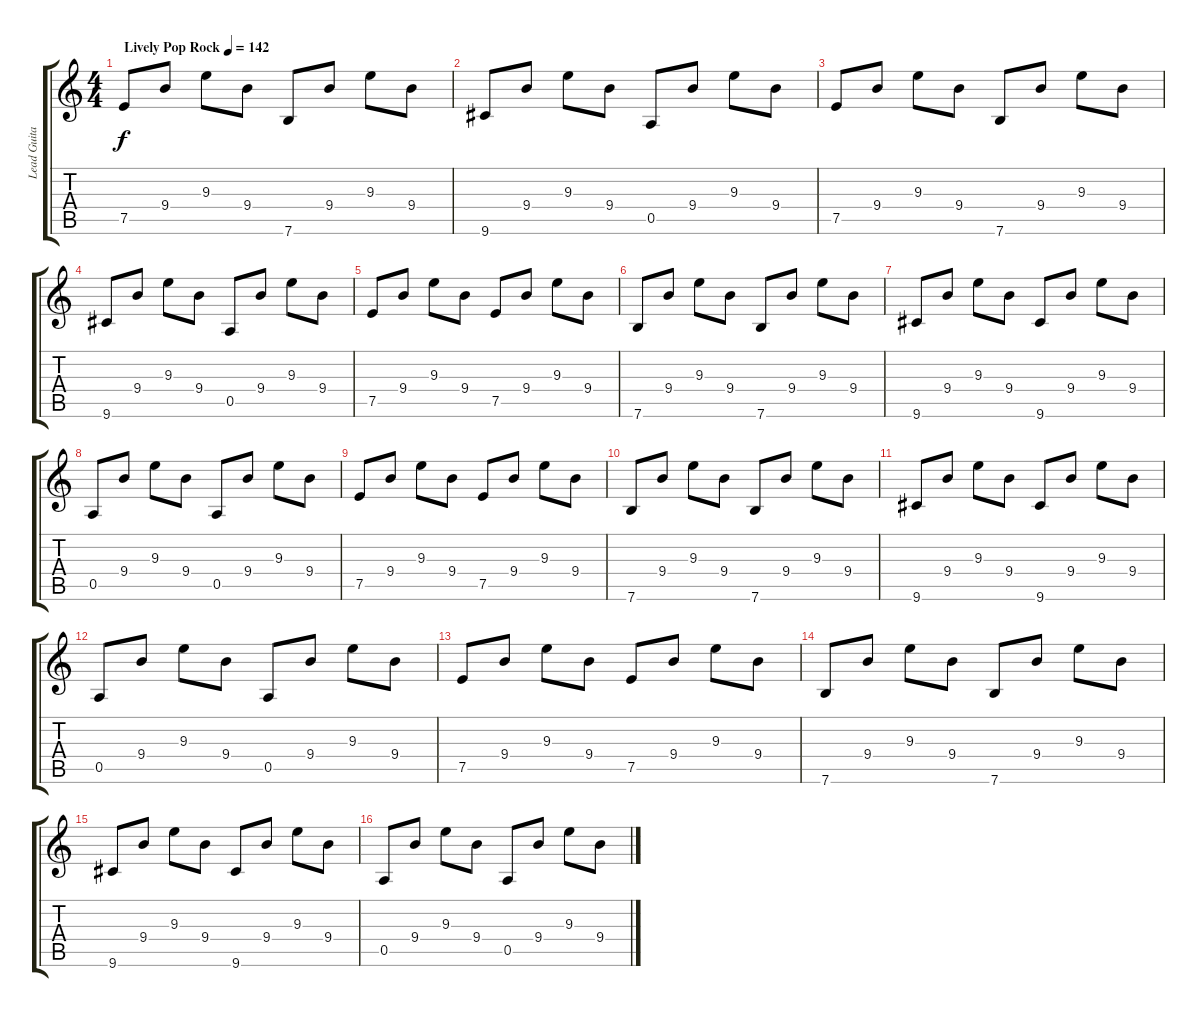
\track ("Lead Guitar" "Lead Guita") {instrument electricguitarclean}
\staff {score tabs}
\tuning (E4 B3 G3 D3 A2 E2) {hide}
\ts (4 4)
\tempo (142 "Lively Pop Rock")
\clef g2
\ks c
7.5.8{dy f instrument electricguitarclean} 9.4.8 9.3.8 9.4.8 7.6.8 9.4.8 9.3.8 9.4.8 |
9.6.8 9.4.8 9.3.8 9.4.8 0.5.8 9.4.8 9.3.8 9.4.8 |
7.5.8 9.4.8 9.3.8 9.4.8 7.6.8 9.4.8 9.3.8 9.4.8 |
9.6.8 9.4.8 9.3.8 9.4.8 0.5.8 9.4.8 9.3.8 9.4.8 |
7.5.8 9.4.8 9.3.8 9.4.8 7.5.8 9.4.8 9.3.8 9.4.8 |
7.6.8 9.4.8 9.3.8 9.4.8 7.6.8 9.4.8 9.3.8 9.4.8 |
9.6.8 9.4.8 9.3.8 9.4.8 9.6.8 9.4.8 9.3.8 9.4.8 |
0.5.8 9.4.8 9.3.8 9.4.8 0.5.8 9.4.8 9.3.8 9.4.8 |
7.5.8 9.4.8 9.3.8 9.4.8 7.5.8 9.4.8 9.3.8 9.4.8 |
7.6.8 9.4.8 9.3.8 9.4.8 7.6.8 9.4.8 9.3.8 9.4.8 |
9.6.8 9.4.8 9.3.8 9.4.8 9.6.8 9.4.8 9.3.8 9.4.8 |
0.5.8 9.4.8 9.3.8 9.4.8 0.5.8 9.4.8 9.3.8 9.4.8 |
7.5.8 9.4.8 9.3.8 9.4.8 7.5.8 9.4.8 9.3.8 9.4.8 |
7.6.8 9.4.8 9.3.8 9.4.8 7.6.8 9.4.8 9.3.8 9.4.8 |
9.6.8 9.4.8 9.3.8 9.4.8 9.6.8 9.4.8 9.3.8 9.4.8 |
0.5.8 9.4.8 9.3.8 9.4.8 0.5.8 9.4.8 9.3.8 9.4.8
